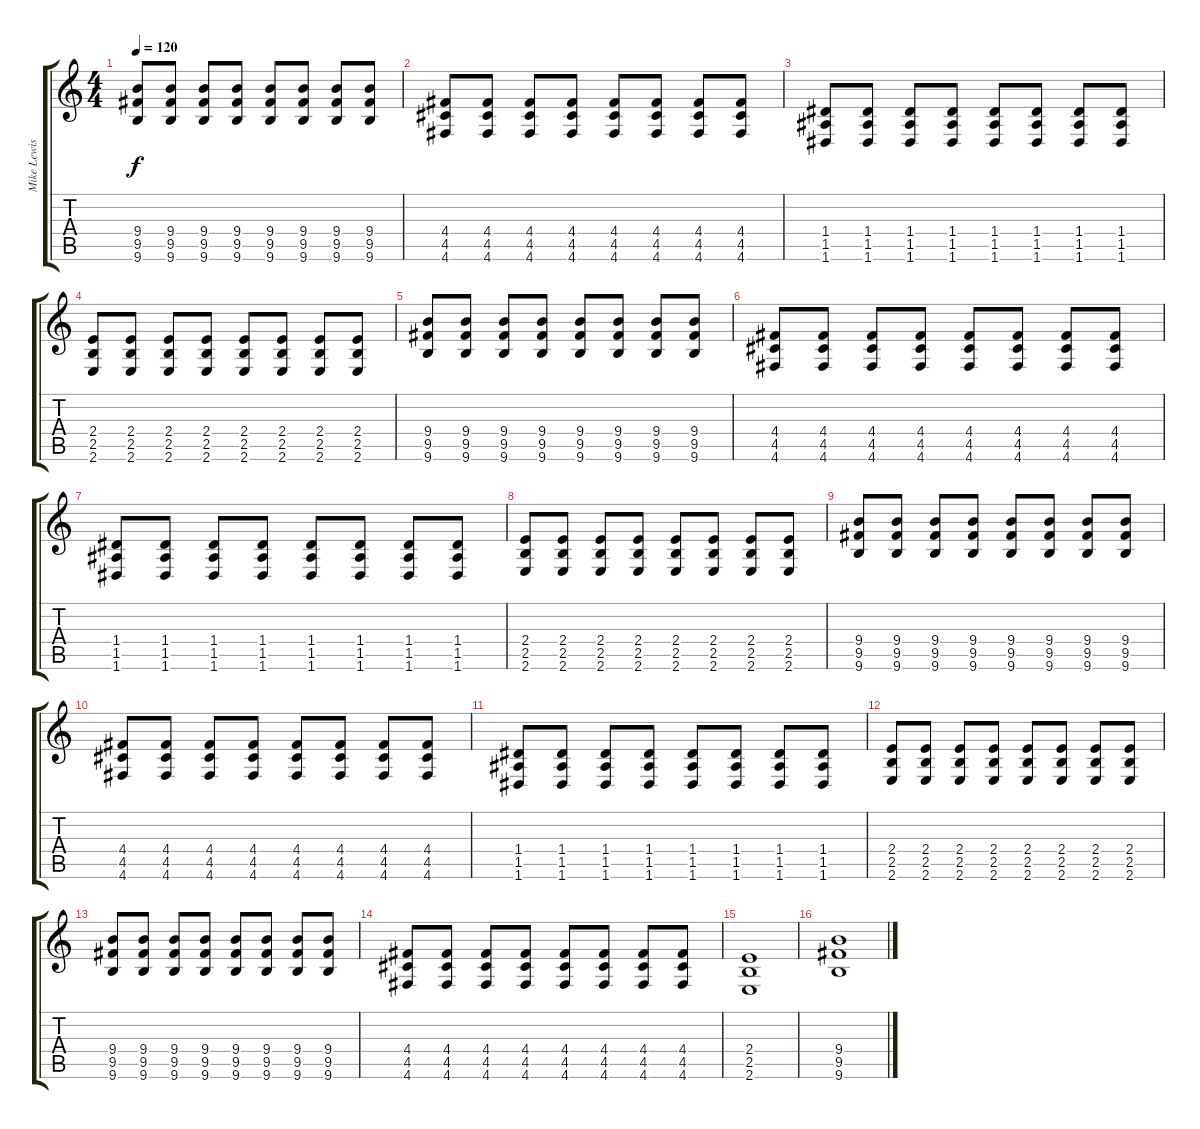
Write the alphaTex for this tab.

\track ("Mike Lewis" "Mike Lewis") {instrument distortionguitar}
\staff {score tabs}
\tuning (E4 B3 G3 D3 A2 D2) {hide}
\ts (4 4)
\tempo 120
\clef g2
\ks c
(9.4 9.5 9.6).8{dy f} (9.4 9.5 9.6).8 (9.4 9.5 9.6).8 (9.4 9.5 9.6).8 (9.4 9.5 9.6).8 (9.4 9.5 9.6).8 (9.4 9.5 9.6).8 (9.4 9.5 9.6).8 |
(4.4 4.5 4.6).8 (4.4 4.5 4.6).8 (4.4 4.5 4.6).8 (4.4 4.5 4.6).8 (4.4 4.5 4.6).8 (4.4 4.5 4.6).8 (4.4 4.5 4.6).8 (4.4 4.5 4.6).8 |
(1.4 1.5 1.6).8 (1.4 1.5 1.6).8 (1.4 1.5 1.6).8 (1.4 1.5 1.6).8 (1.4 1.5 1.6).8 (1.4 1.5 1.6).8 (1.4 1.5 1.6).8 (1.4 1.5 1.6).8 |
(2.4 2.5 2.6).8 (2.4 2.5 2.6).8 (2.4 2.5 2.6).8 (2.4 2.5 2.6).8 (2.4 2.5 2.6).8 (2.4 2.5 2.6).8 (2.4 2.5 2.6).8 (2.4 2.5 2.6).8 |
(9.4 9.5 9.6).8 (9.4 9.5 9.6).8 (9.4 9.5 9.6).8 (9.4 9.5 9.6).8 (9.4 9.5 9.6).8 (9.4 9.5 9.6).8 (9.4 9.5 9.6).8 (9.4 9.5 9.6).8 |
(4.4 4.5 4.6).8 (4.4 4.5 4.6).8 (4.4 4.5 4.6).8 (4.4 4.5 4.6).8 (4.4 4.5 4.6).8 (4.4 4.5 4.6).8 (4.4 4.5 4.6).8 (4.4 4.5 4.6).8 |
(1.4 1.5 1.6).8 (1.4 1.5 1.6).8 (1.4 1.5 1.6).8 (1.4 1.5 1.6).8 (1.4 1.5 1.6).8 (1.4 1.5 1.6).8 (1.4 1.5 1.6).8 (1.4 1.5 1.6).8 |
(2.4 2.5 2.6).8 (2.4 2.5 2.6).8 (2.4 2.5 2.6).8 (2.4 2.5 2.6).8 (2.4 2.5 2.6).8 (2.4 2.5 2.6).8 (2.4 2.5 2.6).8 (2.4 2.5 2.6).8 |
(9.4 9.5 9.6).8 (9.4 9.5 9.6).8 (9.4 9.5 9.6).8 (9.4 9.5 9.6).8 (9.4 9.5 9.6).8 (9.4 9.5 9.6).8 (9.4 9.5 9.6).8 (9.4 9.5 9.6).8 |
(4.4 4.5 4.6).8 (4.4 4.5 4.6).8 (4.4 4.5 4.6).8 (4.4 4.5 4.6).8 (4.4 4.5 4.6).8 (4.4 4.5 4.6).8 (4.4 4.5 4.6).8 (4.4 4.5 4.6).8 |
(1.4 1.5 1.6).8 (1.4 1.5 1.6).8 (1.4 1.5 1.6).8 (1.4 1.5 1.6).8 (1.4 1.5 1.6).8 (1.4 1.5 1.6).8 (1.4 1.5 1.6).8 (1.4 1.5 1.6).8 |
(2.4 2.5 2.6).8 (2.4 2.5 2.6).8 (2.4 2.5 2.6).8 (2.4 2.5 2.6).8 (2.4 2.5 2.6).8 (2.4 2.5 2.6).8 (2.4 2.5 2.6).8 (2.4 2.5 2.6).8 |
(9.4 9.5 9.6).8 (9.4 9.5 9.6).8 (9.4 9.5 9.6).8 (9.4 9.5 9.6).8 (9.4 9.5 9.6).8 (9.4 9.5 9.6).8 (9.4 9.5 9.6).8 (9.4 9.5 9.6).8 |
(4.4 4.5 4.6).8 (4.4 4.5 4.6).8 (4.4 4.5 4.6).8 (4.4 4.5 4.6).8 (4.4 4.5 4.6).8 (4.4 4.5 4.6).8 (4.4 4.5 4.6).8 (4.4 4.5 4.6).8 |
(2.4 2.5 2.6).1 |
(9.4 9.5 9.6).1
